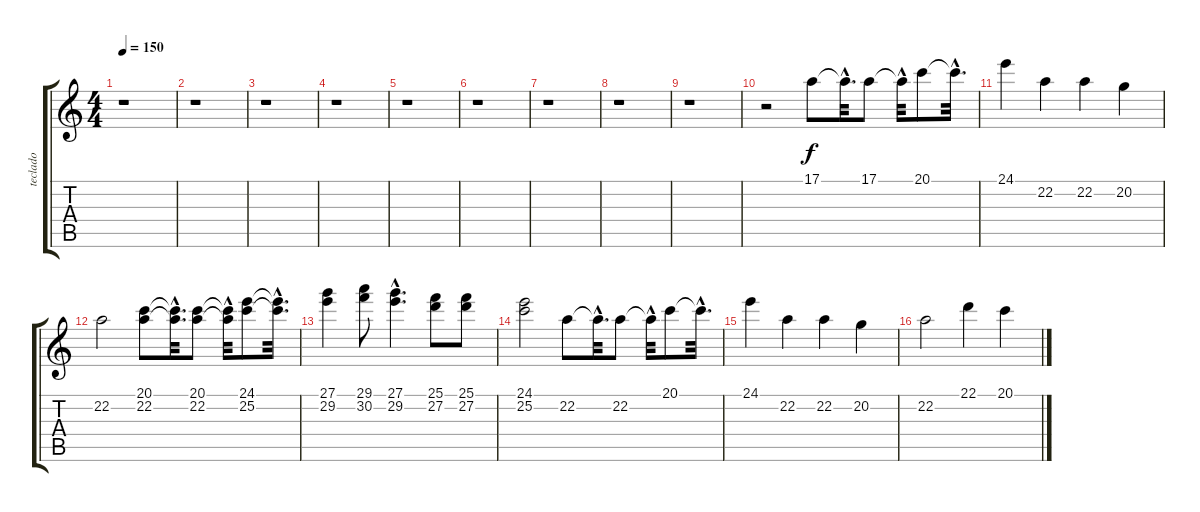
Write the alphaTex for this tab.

\track ("teclado" "teclado") {instrument stringensemble1}
\staff {score tabs}
\tuning (E4 B3 G3 D3 A2 E2) {hide}
\ts (4 4)
\tempo 150
\clef g2
\ks c
r.1{dy f} |
r.1 |
r.1 |
r.1 |
r.1 |
r.1 |
r.1 |
r.1 |
r.1 |
r.2 17.1.8 17.1{hac t}.32{d} 17.1.8 17.1{hac t}.32 20.1.8 20.1{hac t}.32{d} |
24.1.4 22.2.4 22.2.4 20.2.4 |
22.2.2 (20.1 22.2).8 (20.1{hac t} 22.2{hac t}).32{d} (20.1 22.2).8 (20.1{hac t} 22.2{hac t}).32 (24.1 25.2).8 (24.1{hac t} 25.2{hac t}).32{d} |
(27.1 29.2).4 (29.1 30.2).8 (27.1{hac} 29.2{hac}).4{d} (25.1 27.2).8 (25.1 27.2).8 |
(24.1 25.2).2 22.2.8 22.2{hac t}.32{d} 22.2.8 22.2{hac t}.32 20.1.8 20.1{hac t}.32{d} |
24.1.4 22.2.4 22.2.4 20.2.4 |
22.2.2 22.1.4 20.1.4
